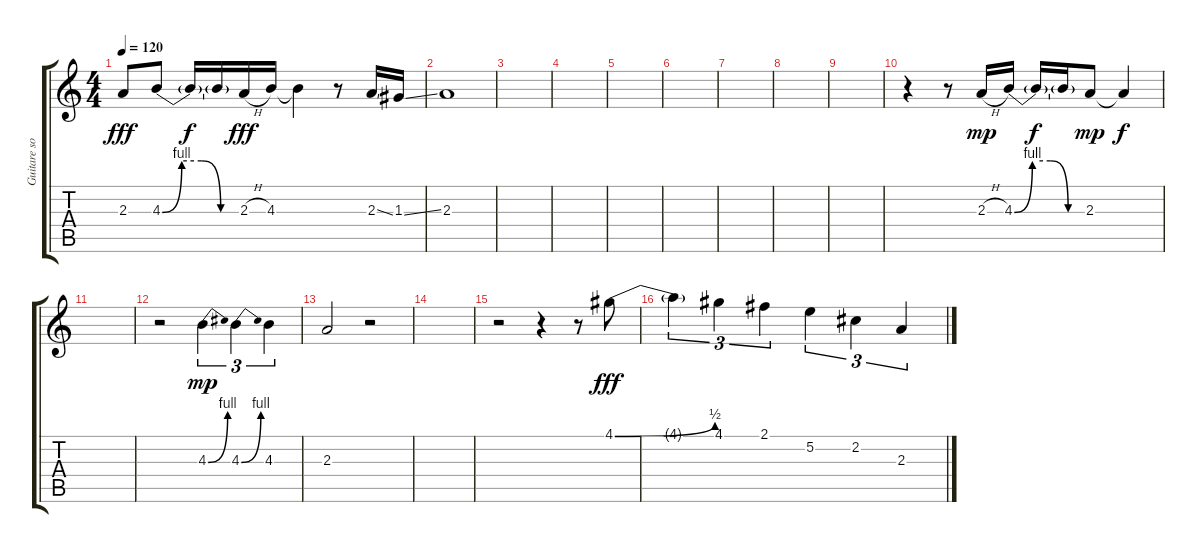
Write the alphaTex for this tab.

\track ("Guitare solo" "Guitare so") {instrument distortionguitar}
\staff {score tabs}
\tuning (E4 B3 G3 D3 A2 E2) {hide}
\ts (4 4)
\tempo 120
\clef g2
\ks c
2.3{t}.8{dy fff} 4.3{be (custom 0 0 15 4 30 4 45 0 60 0)}.8 4.3{t}.16{dy f} 4.3{t}.16 2.3{h}.16{dy fff} 4.3.16 4.3{t}.4 r.8 2.3{ss}.16 1.3{ss}.16 |
2.3.1 |
|
|
|
|
|
|
|
r.4 r.8 2.3{h}.16{dy mp} 4.3{be (custom 0 0 15 4 30 4 45 0 60 0)}.16 4.3{t}.16{dy f} 4.3{t}.16 2.3.8{dy mp} 2.3{t}.4{dy f} |
|
r.2 4.3{be (bend 0 0 60 4)}.4{tu (3 2) dy mp} 4.3{be (bend 0 0 60 4)}.4{tu (3 2)} 4.3.4{tu (3 2)} |
2.3.2 r.2 |
|
r.2 r.4 r.8 4.1{be (bend 0 0 60 2)}.8{dy fff} |
4.1{t}.4{tu (3 2)} 4.1.4{tu (3 2)} 2.1.4{tu (3 2)} 5.2.4{tu (3 2)} 2.2.4{tu (3 2)} 2.3.4{tu (3 2)}
